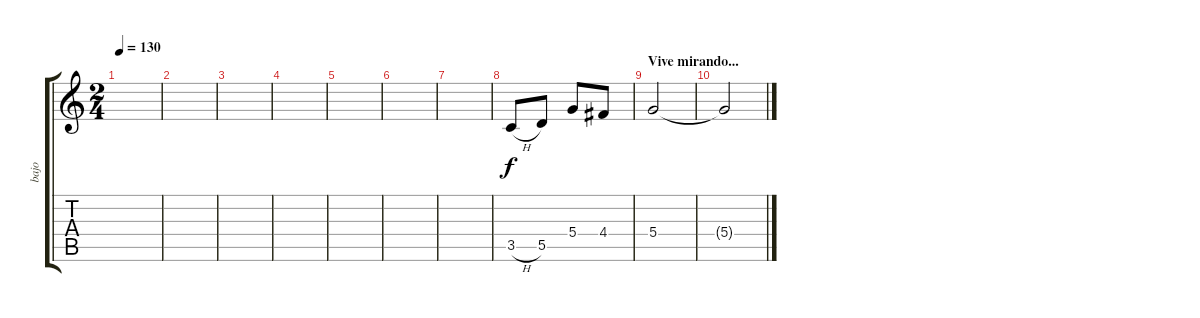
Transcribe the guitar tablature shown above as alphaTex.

\track ("bajo" "bajo") {instrument electricbassfinger}
\staff {score tabs}
\tuning (E4 B3 G3 D3 A2 E2) {hide}
\ts (2 4)
\tempo 130
\clef g2
\ks c
|
|
|
|
|
|
|
3.5{h}.8 5.5.8 5.4.8 4.4.8 |
\section ("" "Vive mirando...")
5.4.2 |
5.4{t}.2
